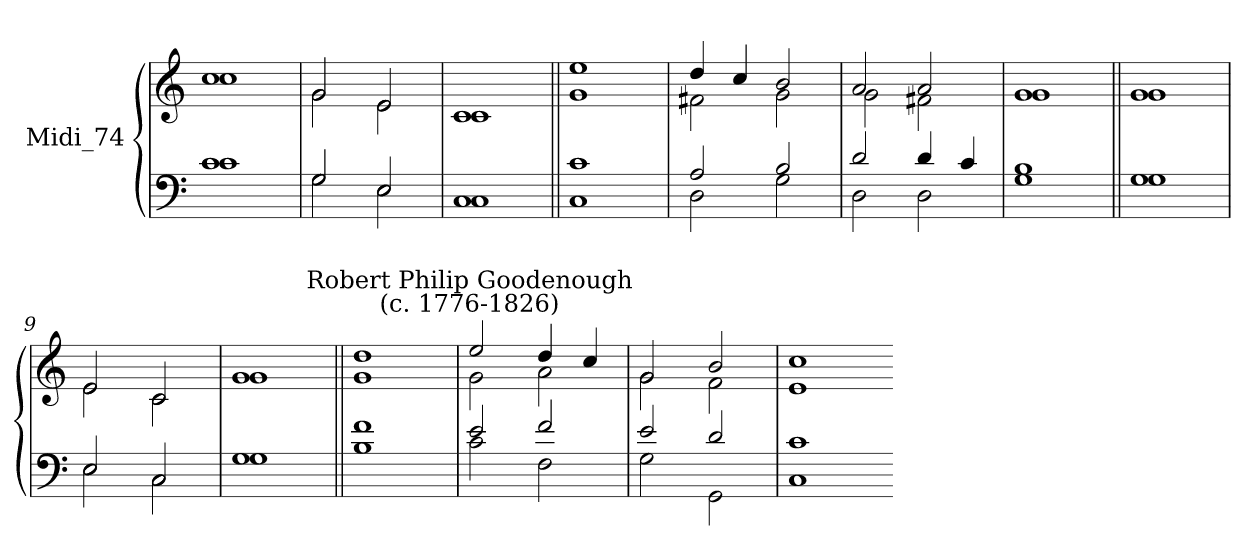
**kern	**kern
*part2	*part1
*staff2	*staff1
*I"Midi_74	*I"Midi_74
*clefF4	*clefG2
*k[]	*k[]
*C:	*C:
=1	=1
*^	*^
1c/	1c\	1cc/	1cc\
=2	=2	=2	=2
2G/	2G\	2g/	2g\
2E/	2E\	2e/	2e\
=3	=3	=3	=3
1C/	1C\	1c/	1c\
=4||	=4||	=4||	=4||
1c/	1C\	1ee/	1g\
=5	=5	=5	=5
2A/	2D\	4dd/	2f#X\
.	.	4cc/	.
2B/	2G\	2b/	2g\
=6	=6	=6	=6
2d/	2D\	2a/	2g\
4d/	2D\	2a/	2f#X\
4c/	.	.	.
=7	=7	=7	=7
1B/	1G\	1g/	1g\
=8||	=8||	=8||	=8||
1G/	1G\	1g/	1g\
=9	=9	=9	=9
2E/	2E\	2e/	2e\
2C/	2C\	2c/	2c\
=10	=10	=10	=10
1G/	1G\	1g/	1g\
=11||	=11||	=11||	=11||
1f/	1B\	1dd/	1g\
=12	=12	=12	=12
!	!	!LO:TX:a:cj:t=Robert Philip Goodenough\n(c. 1776-1826)	!
2e/	2c\	2ee/	2g\
2f/	2F\	4dd/	2a\
.	.	4cc/	.
=13	=13	=13	=13
2e/	2G\	2g/	2g\
2d/	2GG\	2b/	2f\
=14	=14	=14	=14
1c/	1C\	1cc/	1e\
*v	*v	*	*
*	*v	*v
=-	=-
*-	*-
